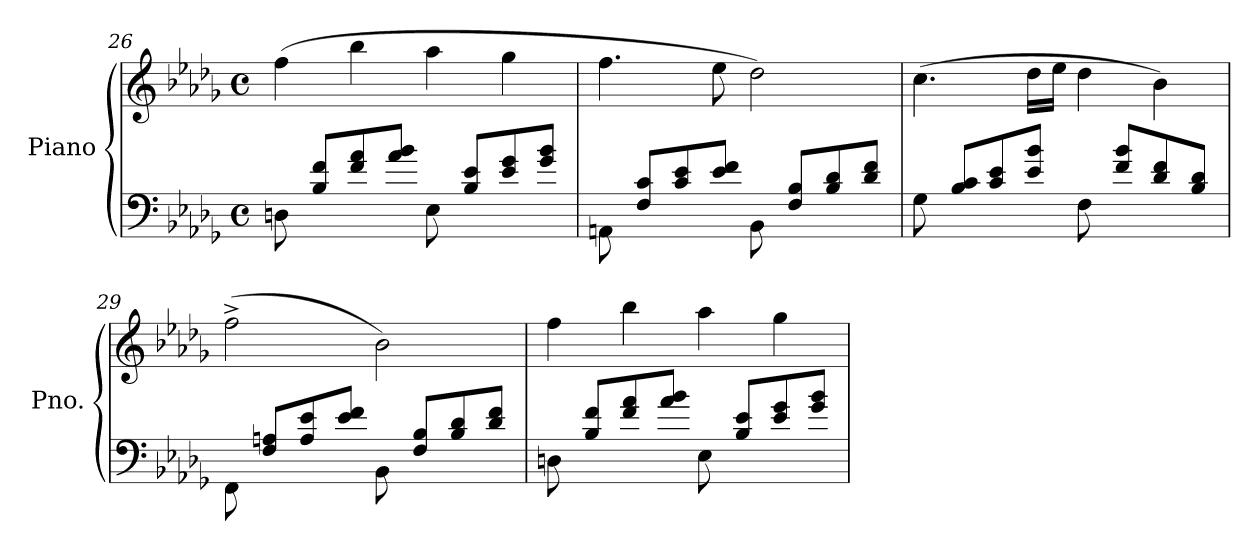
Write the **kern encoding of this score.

**kern	**kern
*part1	*part1
*staff2	*staff1
*I"Piano	*
*I'Pno.	*
*clefF4	*clefG2
*k[b-e-a-d-g-]	*k[b-e-a-d-g-]
*M4/4	*M4/4
*met(c)	*met(c)
=26	=26
8Dn\	(>4ff\
8B-/ 8f/L	.
8f/ 8a-/	4bb-\
8a-/ 8b-/J	.
8E-\	4aa-\
8B-/ 8e-/L	.
8e-/ 8g-/	4gg-\
8g-/ 8b-/J	.
=27	=27
8AAn\	4.ff\
8F/ 8c/L	.
8c/ 8e-/	.
8e-/ 8f/J	8ee-\
8BB-\	2dd-\)
8F/ 8B-/L	.
8B-/ 8d-/	.
8d-/ 8f/J	.
=28	=28
8G-\	(>4.cc\
8B-/ 8c/L	.
8c/ 8e-/	.
8e-/ 8b-/J	16dd-\LL
.	16ee-\JJ
8F\	4dd-\
8f/ 8b-/L	.
8d-/ 8f/	4b-\)
8B-/ 8d-/J	.
!!LO:LB:g=z
=29	=29
8FF\	(>2ff^\
8F/ 8An/L	.
8A/ 8e-/	.
8e-/ 8f/J	.
8BB-\	2b-\)
8F/ 8B-/L	.
8B-/ 8d-/	.
8d-/ 8f/J	.
=30	=30
8Dn\	4ff\
8B-/ 8f/L	.
8f/ 8a-/	4bb-\
8a-/ 8b-/J	.
8E-\	4aa-\
8B-/ 8e-/L	.
8e-/ 8g-/	4gg-\
8g-/ 8b-/J	.
=	=
*-	*-
